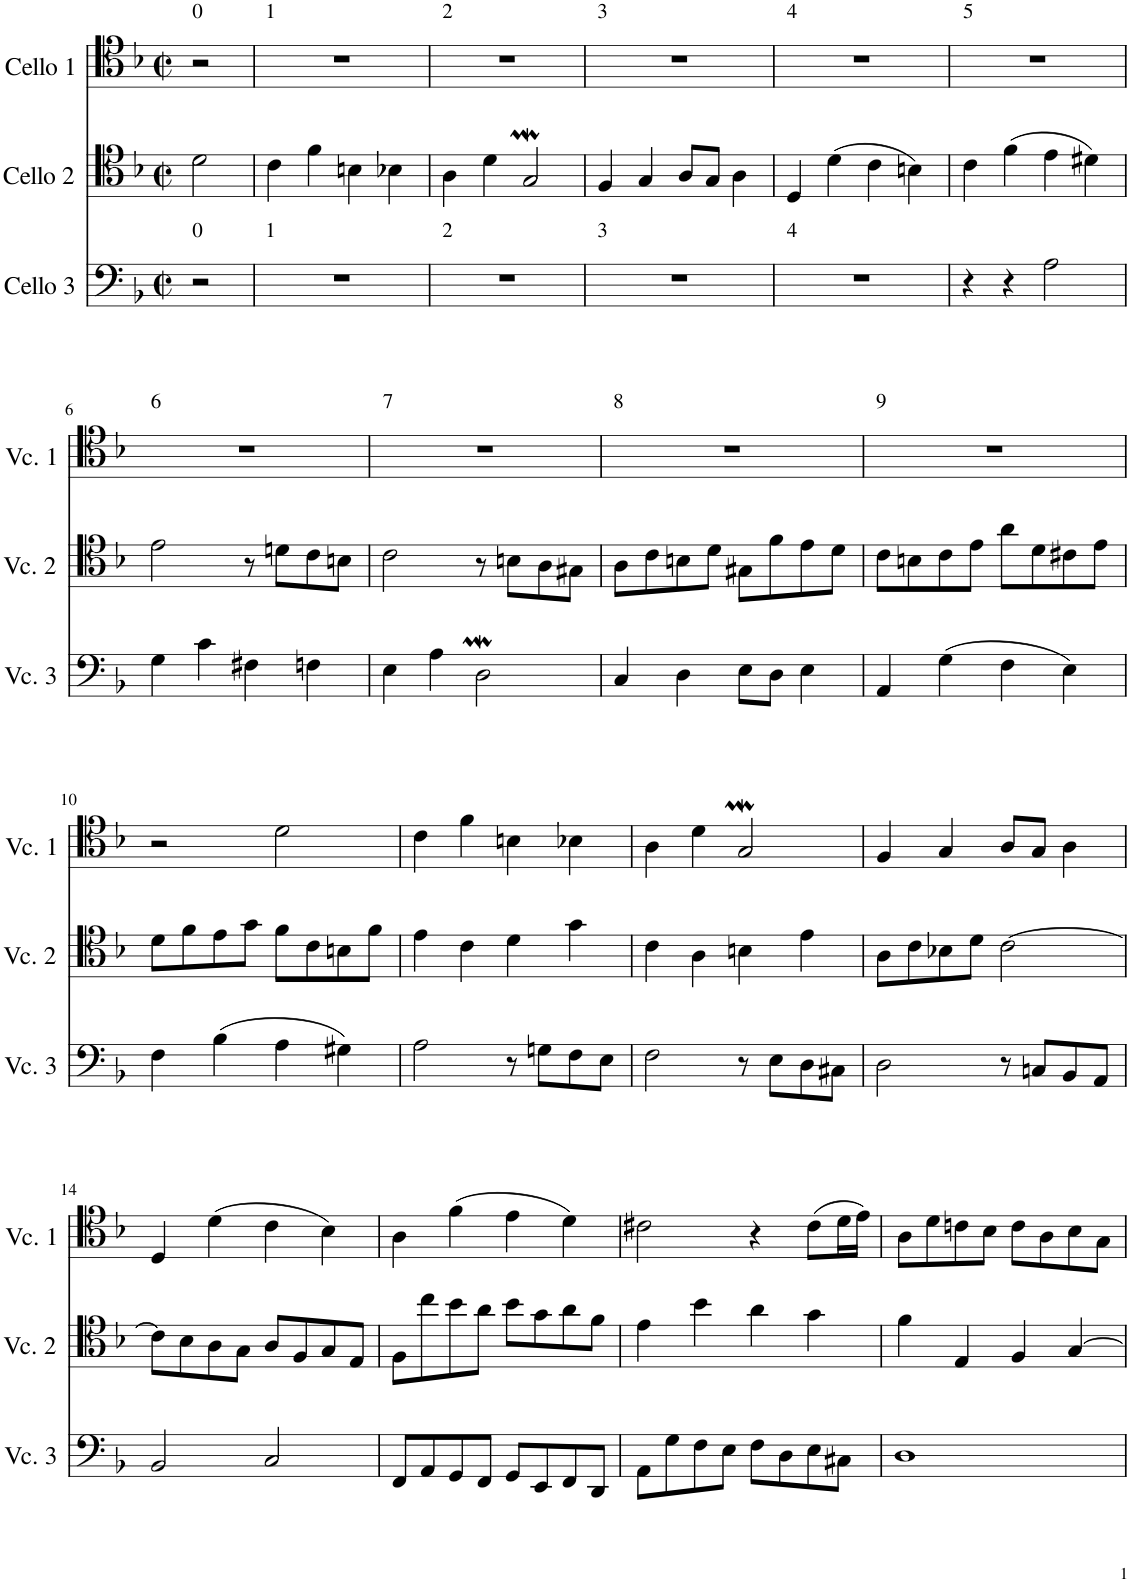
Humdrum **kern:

**kern	**kern	**kern
*part3	*part2	*part1
*staff3	*staff2	*staff1
*I"Cello 3	*I"Cello 2	*I"Cello 1
*clefF4	*clefC4	*clefC4
*k[b-]	*k[b-]	*k[b-]
*M2/2	*M2/2	*M2/2
*met(c|)	*met(c|)	*met(c|)
=	=	=
!	!	!LO:TX:a:t=0
!LO:TX:a:t=0	!	!
2r	2d\	2r
=1	=1	=1
!	!	!LO:TX:a:t=1
!LO:TX:a:t=1	!	!
1r	4c\	1r
.	4f\	.
.	4Bn\	.
.	4B-X\	.
=2	=2	=2
!	!	!LO:TX:a:t=2
!LO:TX:a:t=2	!	!
1r	4A\	1r
.	4d\	.
.	2GW/	.
=3	=3	=3
!	!	!LO:TX:a:t=3
!LO:TX:a:t=3	!	!
1r	4F/	1r
.	4G/	.
.	8A/L	.
.	8G/J	.
.	4A\	.
=4	=4	=4
!	!	!LO:TX:a:t=4
!LO:TX:a:t=4	!	!
1r	4D/	1r
.	(4d\	.
.	4c\	.
.	4Bn\)	.
=5	=5	=5
!	!	!LO:TX:a:t=5
4r	4c\	1r
4r	(4f\	.
2A\	4e\	.
.	4d#X\)	.
!!LO:LB:g=z
=6	=6	=6
!	!	!LO:TX:a:t=6
4G\	2e\	1r
4c\	.	.
4F#X\	8r	.
.	8dn\L	.
4Fn\	8c\	.
.	8Bn\J	.
=7	=7	=7
!	!	!LO:TX:a:t=7
4E\	2c\	1r
4A\	.	.
2DW\	8r	.
.	8Bn\L	.
.	8A\	.
.	8G#X\J	.
=8	=8	=8
!	!	!LO:TX:a:t=8
4C/	8A\L	1r
.	8c\	.
4D\	8Bn\	.
.	8d\J	.
8E\L	8G#X\L	.
8D\J	8f\	.
4E\	8e\	.
.	8d\J	.
=9	=9	=9
!	!	!LO:TX:a:t=9
4AA/	8c\L	1r
.	8Bn\	.
(4G\	8c\	.
.	8e\J	.
4F\	8a\L	.
.	8d\	.
4E\)	8c#X\	.
.	8e\J	.
!!LO:LB:g=z
=10	=10	=10
4F\	8d\L	2r
.	8f\	.
(4B-\	8e\	.
.	8g\J	.
4A\	8f\L	2d\
.	8c\	.
4G#X\)	8Bn\	.
.	8f\J	.
=11	=11	=11
2A\	4e\	4c\
.	4c\	4f\
8r	4d\	4Bn\
8Gn\L	.	.
8F\	4g\	4B-X\
8E\J	.	.
=12	=12	=12
2F\	4c\	4A\
.	4A\	4d\
8r	4Bn\	2GW/
8E\L	.	.
8D\	4e\	.
8C#X\J	.	.
=13	=13	=13
2D\	8A\L	4F/
.	8c\	.
.	8B-X\	4G/
.	8d\J	.
8r	[2c\	8A/L
8Cn/L	.	8G/J
8BB-/	.	4A\
8AA/J	.	.
!!LO:LB:g=z
=14	=14	=14
2BB-/	8c\L]	4D/
.	8B-\	.
.	8A\	(4d\
.	8G\J	.
2C/	8A/L	4c\
.	8F/	.
.	8G/	4B-\)
.	8E/J	.
=15	=15	=15
8FF/L	8F\L	4A\
8AA/	8cc\	.
8GG/	8b-\	(4f\
8FF/J	8a\J	.
8GG/L	8b-\L	4e\
8EE/	8g\	.
8FF/	8a\	4d\)
8DD/J	8f\J	.
=16	=16	=16
8AA\L	4e\	2c#X\
8G\	.	.
8F\	4b-\	.
8E\J	.	.
8F\L	4a\	4r
8D\	.	.
8E\	4g\	(8c#\L
8C#X\J	.	16d\L
.	.	16e\JJ)
=17	=17	=17
1D	4f\	8A\L
.	.	8d\
.	4E/	8cn\
.	.	8B-\J
.	4F/	8c\L
.	.	8A\
.	[4G/	8B-\
.	.	8G\J
=	=	=
*-	*-	*-
